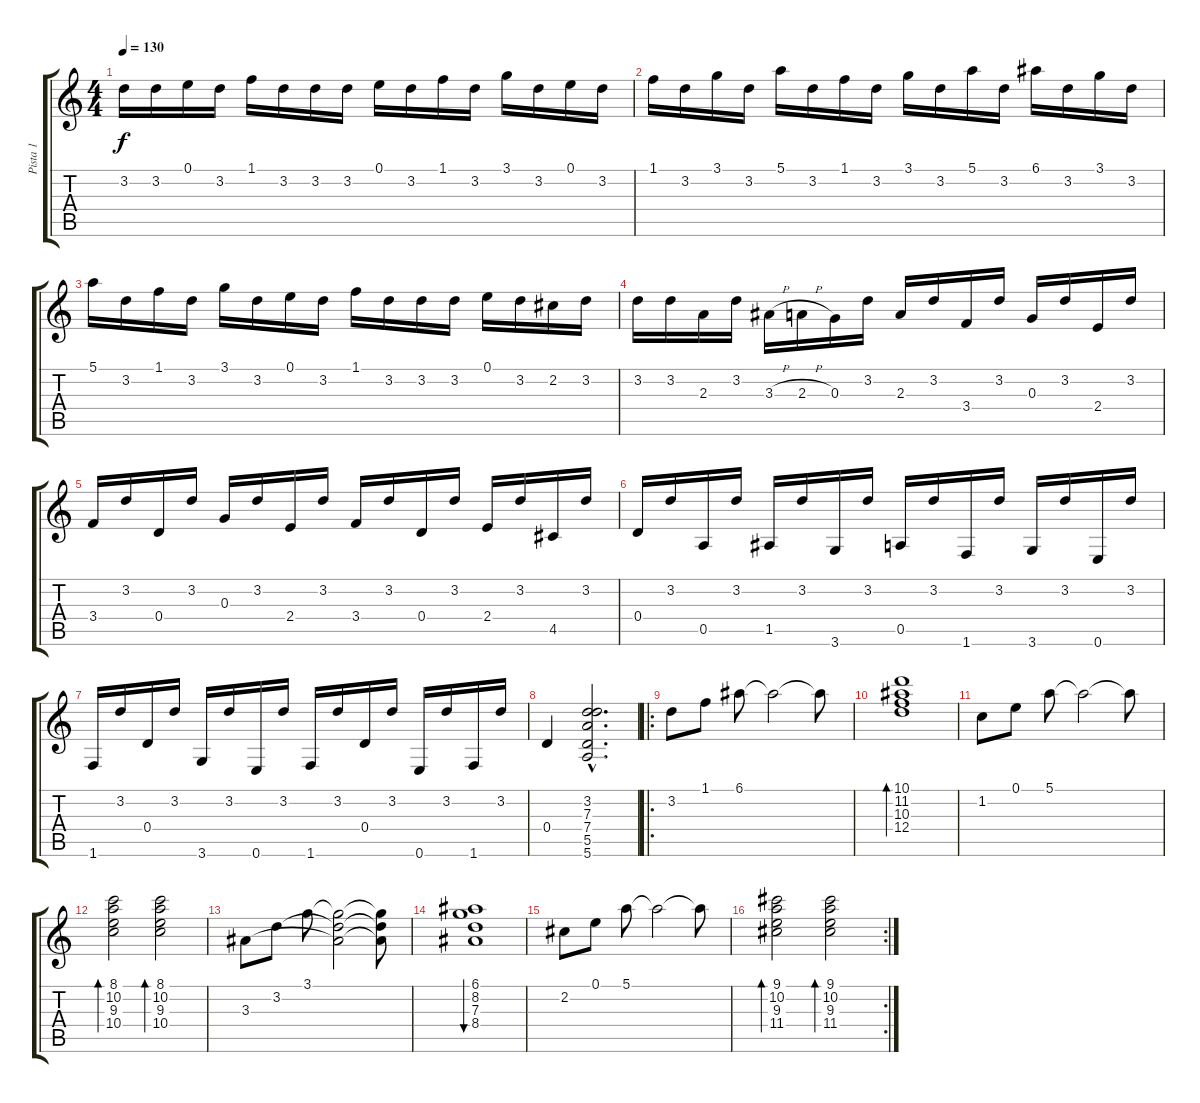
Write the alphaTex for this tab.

\track ("Pista 1" "Pista 1") {instrument distortionguitar}
\staff {score tabs}
\tuning (E4 B3 G3 D3 A2 E2) {hide}
\ts (4 4)
\tempo 130
\clef g2
\ks c
3.2.16{dy f} 3.2.16 0.1.16 3.2.16 1.1.16 3.2.16 3.2.16 3.2.16 0.1.16 3.2.16 1.1.16 3.2.16 3.1.16 3.2.16 0.1.16 3.2.16 |
1.1.16 3.2.16 3.1.16 3.2.16 5.1.16 3.2.16 1.1.16 3.2.16 3.1.16 3.2.16 5.1.16 3.2.16 6.1.16 3.2.16 3.1.16 3.2.16 |
5.1.16 3.2.16 1.1.16 3.2.16 3.1.16 3.2.16 0.1.16 3.2.16 1.1.16 3.2.16 3.2.16 3.2.16 0.1.16 3.2.16 2.2.16 3.2.16 |
3.2.16 3.2.16 2.3.16 3.2.16 3.3{h}.16 2.3{h}.16 0.3.16 3.2.16 2.3.16 3.2.16 3.4.16 3.2.16 0.3.16 3.2.16 2.4.16 3.2.16 |
3.4.16 3.2.16 0.4.16 3.2.16 0.3.16 3.2.16 2.4.16 3.2.16 3.4.16 3.2.16 0.4.16 3.2.16 2.4.16 3.2.16 4.5.16 3.2.16 |
0.4.16 3.2.16 0.5.16 3.2.16 1.5.16 3.2.16 3.6.16 3.2.16 0.5.16 3.2.16 1.6.16 3.2.16 3.6.16 3.2.16 0.6.16 3.2.16 |
1.6.16 3.2.16 0.4.16 3.2.16 3.6.16 3.2.16 0.6.16 3.2.16 1.6.16 3.2.16 0.4.16 3.2.16 0.6.16 3.2.16 1.6.16 3.2.16 |
0.4.4 (3.2{hac} 7.3{hac} 7.4{hac} 5.5{hac} 5.6{hac}).2{d} |
\ro
3.2.8 1.1.8 6.1.8 6.1{t}.2 6.1{t}.8 |
(10.1 11.2 10.3 12.4).1{bd 240} |
1.2.8 0.1.8 5.1.8 5.1{t}.2 5.1{t}.8 |
(8.1 10.2 9.3 10.4).2{bd 240} (8.1 10.2 9.3 10.4).2{bd 240} |
3.3.8 3.2.8 3.1.8 (3.1{t} 3.2{t} 3.3{t}).2 (3.1{t} 3.2{t} 3.3{t}).8 |
(6.1 8.2 7.3 8.4).1{bu 240} |
2.2.8 0.1.8 5.1.8 5.1{t}.2 5.1{t}.8 |
\rc 2
(9.1 10.2 9.3 11.4).2{bd 240} (9.1 10.2 9.3 11.4).2{bd 240}
